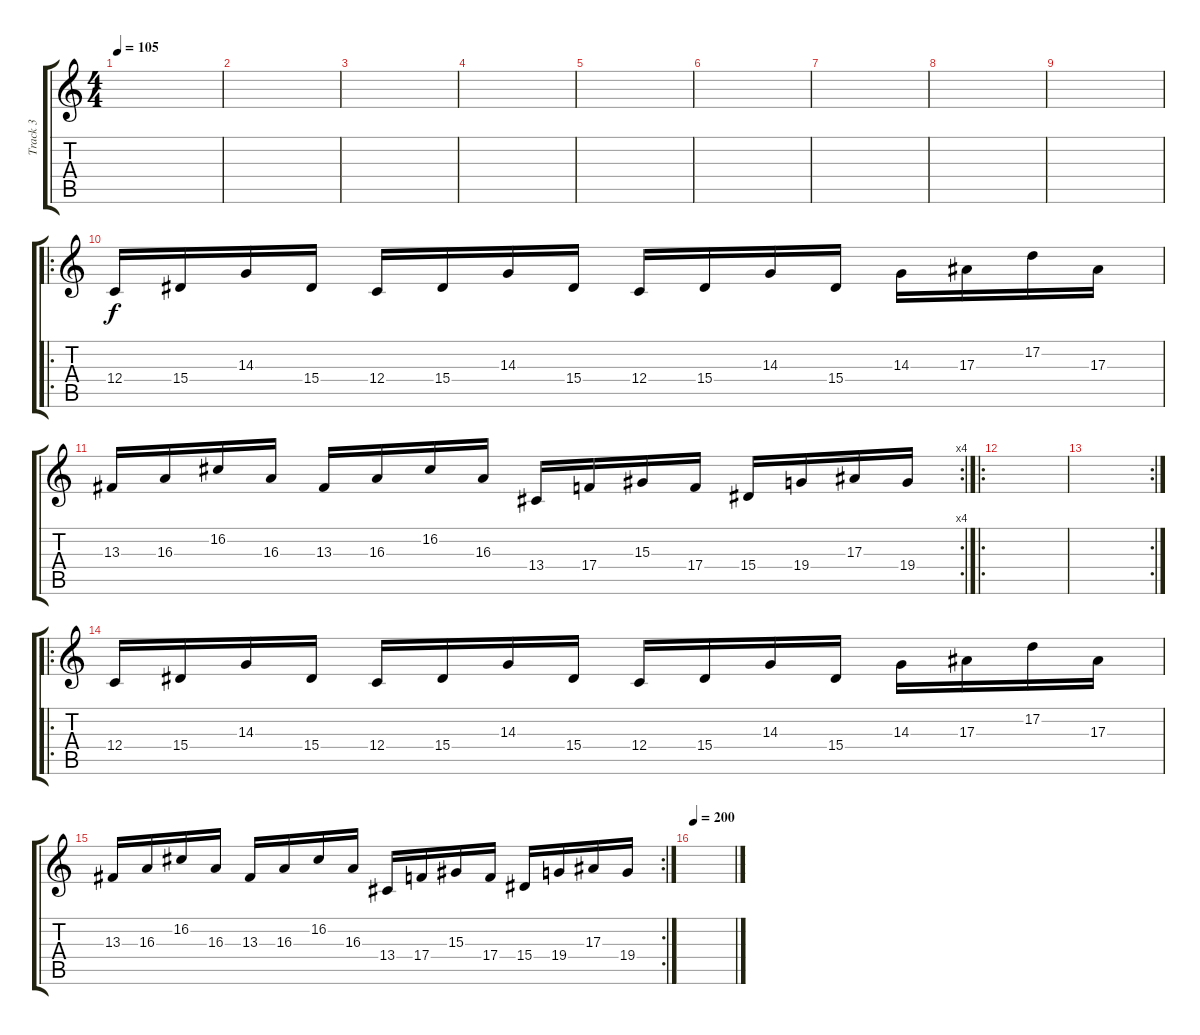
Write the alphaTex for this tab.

\track ("Track 3" "Track 3") {instrument pizzicatostrings}
\staff {score tabs}
\tuning (D4 A3 F3 C3 G2 C2) {hide}
\ts (4 4)
\tempo 105
\clef g2
\ks c
|
|
|
|
|
|
|
|
|
\ro
12.4.16 15.4.16 14.3.16 15.4.16 12.4.16 15.4.16 14.3.16 15.4.16 12.4.16 15.4.16 14.3.16 15.4.16 14.3.16 17.3.16 17.2.16 17.3.16 |
\rc 4
13.3.16 16.3.16 16.2.16 16.3.16 13.3.16 16.3.16 16.2.16 16.3.16 13.4.16 17.4.16 15.3.16 17.4.16 15.4.16 19.4.16 17.3.16 19.4.16 |
\ro
|
\rc 2
|
\ro
12.4.16 15.4.16 14.3.16 15.4.16 12.4.16 15.4.16 14.3.16 15.4.16 12.4.16 15.4.16 14.3.16 15.4.16 14.3.16 17.3.16 17.2.16 17.3.16 |
\rc 2
13.3.16 16.3.16 16.2.16 16.3.16 13.3.16 16.3.16 16.2.16 16.3.16 13.4.16 17.4.16 15.3.16 17.4.16 15.4.16 19.4.16 17.3.16 19.4.16 |
\tempo 200
